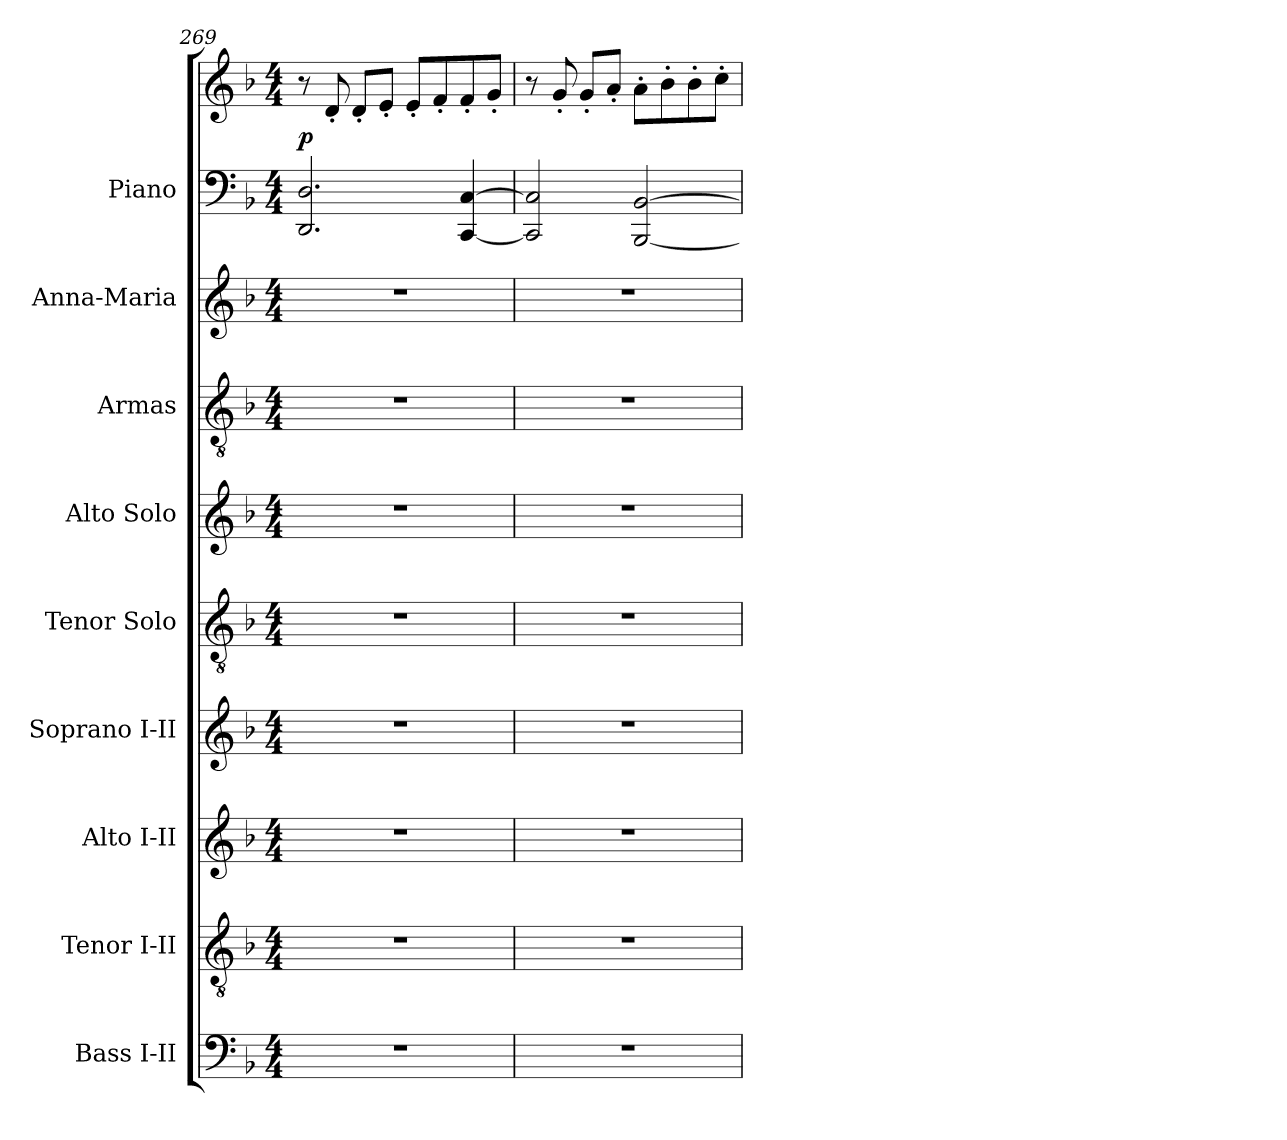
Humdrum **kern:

**kern	**kern	**kern	**kern	**kern	**kern	**kern	**kern	**kern	**kern	**dynam
*part9	*part8	*part7	*part6	*part5	*part4	*part3	*part2	*part1	*part1	*part1
*staff10	*staff9	*staff8	*staff7	*staff6	*staff5	*staff4	*staff3	*staff2	*staff1	*staff1/2
*I"Bass I-II	*I"Tenor I-II	*I"Alto I-II	*I"Soprano I-II	*I"Tenor Solo	*I"Alto Solo	*I"Armas	*I"Anna-Maria	*I"Piano	*	*
*I'B.	*I'T.	*I'A.	*I'S.	*I'T. Solo	*I'A. Solo	*I'Armas	*I'A-M	*I'Pno.	*	*
!!LO:LB:g=z
*clefF4	*clefGv2	*clefG2	*clefG2	*clefGv2	*clefG2	*clefGv2	*clefG2	*clefF4	*clefG2	*
*	*ITrd7c12	*	*	*ITrd7c12	*	*ITrd7c12	*	*	*	*
*k[b-]	*k[b-]	*k[b-]	*k[b-]	*k[b-]	*k[b-]	*k[b-]	*k[b-]	*k[b-]	*k[b-]	*
*F:	*F:	*F:	*F:	*F:	*F:	*F:	*F:	*F:	*F:	*
*M4/4	*M4/4	*M4/4	*M4/4	*M4/4	*M4/4	*M4/4	*M4/4	*M4/4	*M4/4	*
*MM82	*MM82	*MM82	*MM82	*MM82	*MM82	*MM82	*MM82	*MM82	*MM82	*
=269	=269	=269	=269	=269	=269	=269	=269	=269	=269	=269
1r	1r	1r	1r	1r	1r	1r	1r	2.DDi/ 2.Di	8r	p
.	.	.	.	.	.	.	.	.	8d'i/	.
.	.	.	.	.	.	.	.	.	8d'i/L	.
.	.	.	.	.	.	.	.	.	8e'i/J	.
.	.	.	.	.	.	.	.	.	8e'i/L	.
.	.	.	.	.	.	.	.	.	8f'i/	.
.	.	.	.	.	.	.	.	[<4CCi/ [>4Ci	8f'i/	.
.	.	.	.	.	.	.	.	.	8g'i/J	.
=270	=270	=270	=270	=270	=270	=270	=270	=270	=270	=270
1r	1r	1r	1r	1r	1r	1r	1r	2CCi/] 2Ci]	8r	.
.	.	.	.	.	.	.	.	.	8g'i/	.
.	.	.	.	.	.	.	.	.	8g'i/L	.
.	.	.	.	.	.	.	.	.	8a'i/J	.
.	.	.	.	.	.	.	.	[<2BBB-i/ [>2BB-i	8a'i\L	.
.	.	.	.	.	.	.	.	.	8b-'i\	.
.	.	.	.	.	.	.	.	.	8b-'i\	.
.	.	.	.	.	.	.	.	.	8cc'i\J	.
=	=	=	=	=	=	=	=	=	=	=
*-	*-	*-	*-	*-	*-	*-	*-	*-	*-	*-
